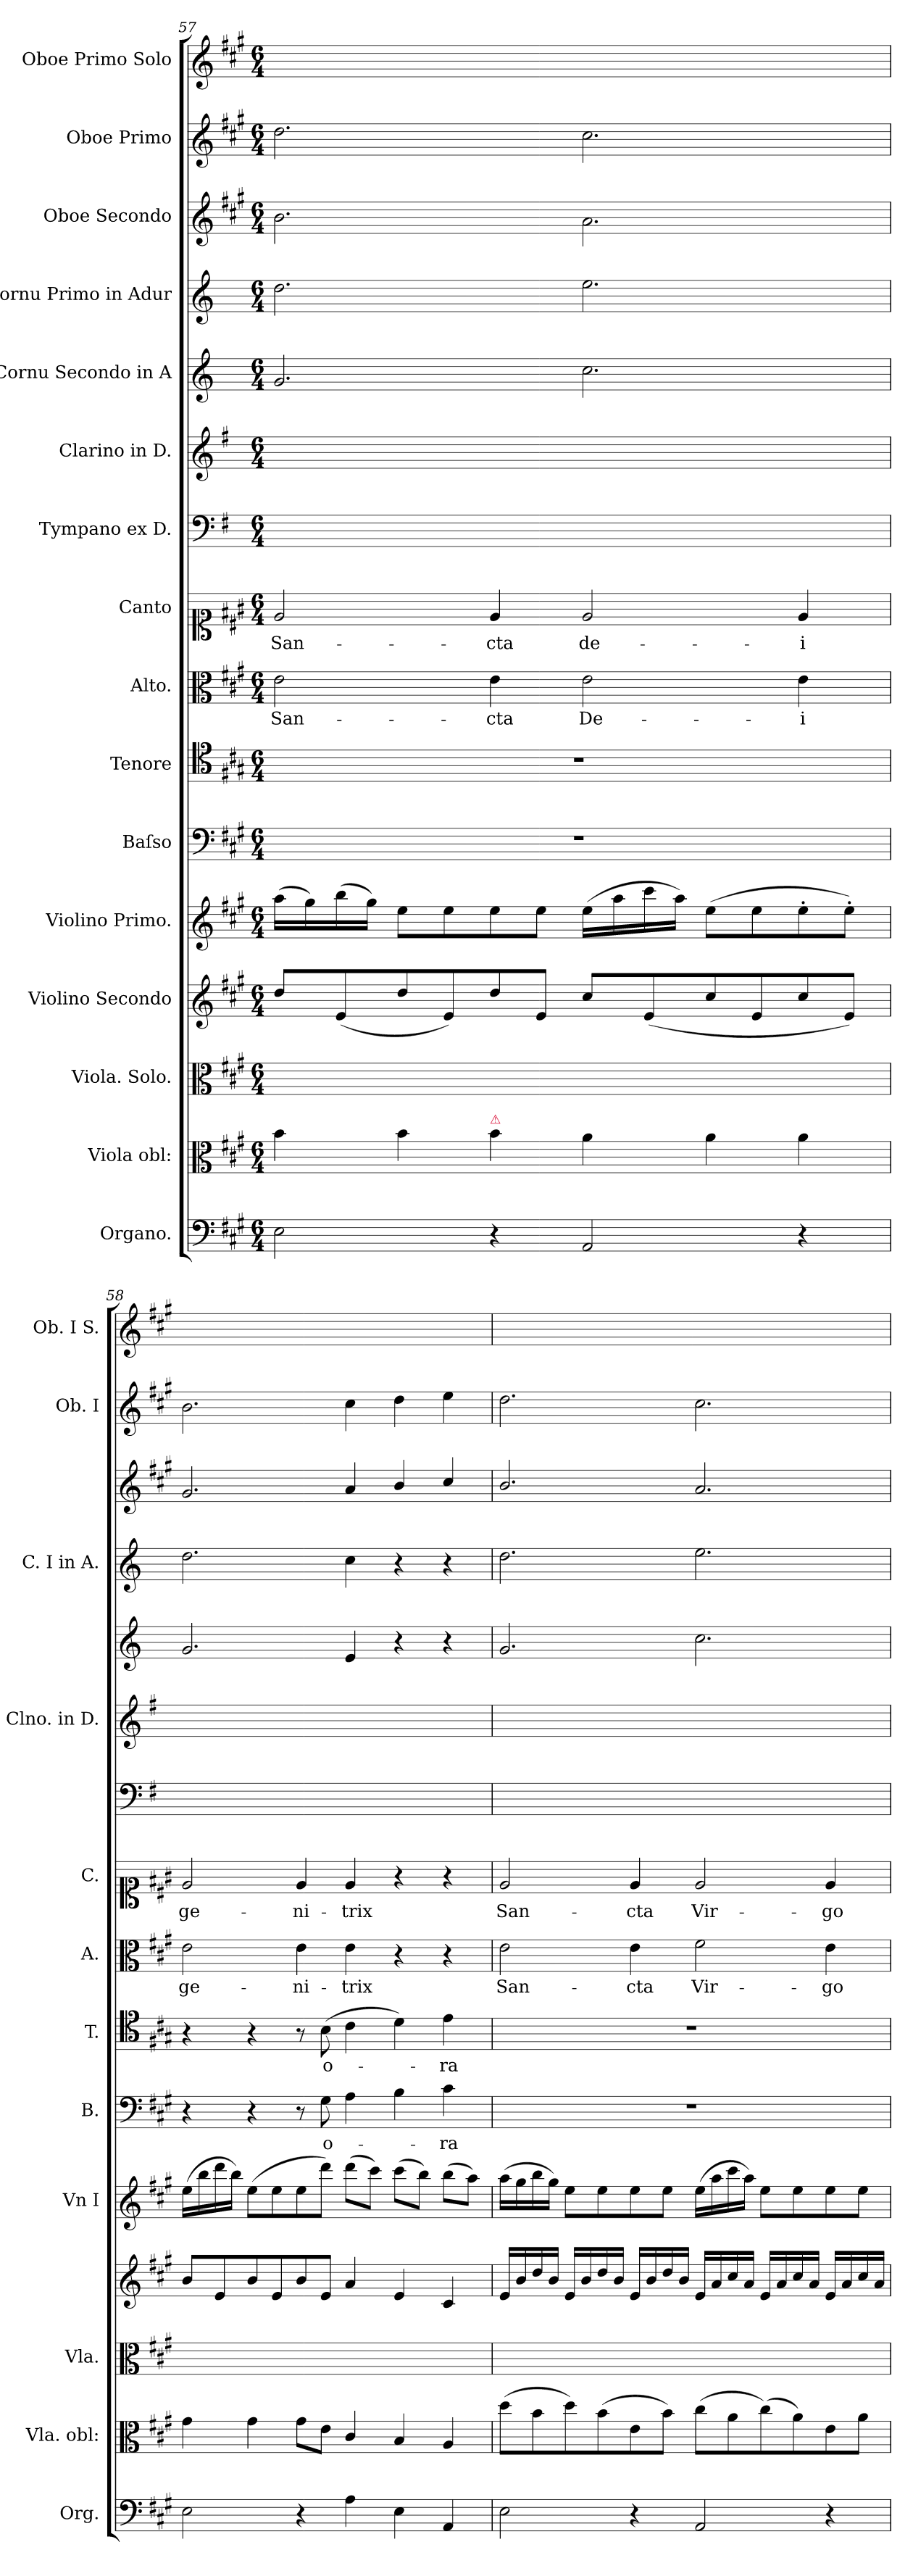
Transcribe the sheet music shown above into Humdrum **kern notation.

**kern	**kern	**kern	**kern	**kern	**kern	**text	**kern	**text	**kern	**text	**kern	**text	**kern	**kern	**kern	**kern	**kern	**kern	**kern
*part16	*part15	*part14	*part13	*part12	*part11	*part11	*part10	*part10	*part9	*part9	*part8	*part8	*part7	*part6	*part5	*part4	*part3	*part2	*part1
*staff16	*staff15	*staff14	*staff13	*staff12	*staff11	*staff11	*staff10	*staff10	*staff9	*staff9	*staff8	*staff8	*staff7	*staff6	*staff5	*staff4	*staff3	*staff2	*staff1
*I"Organo.	*I"Viola obl:	*I"Viola. Solo.	*I"Violino Secondo	*I"Violino Primo.	*I"Baſso	*	*I"Tenore	*	*I"Alto.	*	*I"Canto	*	*I"Tympano ex D.	*I"Clarino in D.	*I"Cornu Secondo in A	*I"Cornu Primo in Adur	*I"Oboe Secondo	*I"Oboe Primo	*I"Oboe Primo Solo
*I'Org.	*I'Vla. obl:	*I'Vla.	*	*I'Vn I	*I'B.	*	*I'T.	*	*I'A.	*	*I'C.	*	*	*I'Clno. in D.	*	*I'C. I in A.	*	*I'Ob. I	*I'Ob. I S.
*clefF4	*clefC3	*clefC3	*clefG2	*clefG2	*clefF4	*	*clefC4	*	*clefC3	*	*clefC1	*	*clefF4	*clefG2	*clefG2	*clefG2	*clefG2	*clefG2	*clefG2
*	*	*	*	*	*	*	*	*	*	*	*	*	*ITrd-1c-2	*ITrd-1c-2	*ITrd2c3	*ITrd2c3	*	*	*
*k[f#c#g#]	*k[f#c#g#]	*k[f#c#g#]	*k[f#c#g#]	*k[f#c#g#]	*k[f#c#g#]	*	*k[f#c#g#]	*	*k[f#c#g#]	*	*k[f#c#g#]	*	*k[f#c#g#]	*k[f#c#g#]	*k[f#c#g#]	*k[f#c#g#]	*k[f#c#g#]	*k[f#c#g#]	*k[f#c#g#]
*A:	*A:	*A:	*A:	*A:	*A:	*	*A:	*	*A:	*	*A:	*	*A:	*A:	*	*	*A:	*A:	*A:
*M6/4	*M6/4	*M6/4	*M6/4	*M6/4	*M6/4	*	*M6/4	*	*M6/4	*	*M6/4	*	*M6/4	*M6/4	*M6/4	*M6/4	*M6/4	*M6/4	*M6/4
=57	=57	=57	=57	=57	=57	=57	=57	=57	=57	=57	=57	=57	=57	=57	=57	=57	=57	=57	=57
2E\	4b\	1.ryy	8dd/L	(16aa\LL	1.r	.	1.r	.	2e\	San-	2e/	San-	1.ryy	1.ryy	2.e/	2.b\	2.b\	2.dd\	1.ryy
.	.	.	.	16gg#\)	.	.	.	.	.	.	.	.	.	.	.	.	.	.	.
.	.	.	(8e/	(16bb\	.	.	.	.	.	.	.	.	.	.	.	.	.	.	.
.	.	.	.	16gg#\JJ)	.	.	.	.	.	.	.	.	.	.	.	.	.	.	.
.	4b\	.	8dd/	8ee\L	.	.	.	.	.	.	.	.	.	.	.	.	.	.	.
.	.	.	8e/)	8ee\	.	.	.	.	.	.	.	.	.	.	.	.	.	.	.
!	!LO:TX:a:color=crimson:t=⚠	!	!	!	!	!	!	!	!	!	!	!	!	!	!	!	!	!	!
4r	4b\	.	8dd/	8ee\	.	.	.	.	4e\	-cta	4e/	-cta	.	.	.	.	.	.	.
.	.	.	8e/J	8ee\J	.	.	.	.	.	.	.	.	.	.	.	.	.	.	.
2AA/	4a\	.	8cc#/L	(16ee\LL	.	.	.	.	2e\	De-	2e/	de-	.	.	2.a\	2.cc#\	2.a\	2.cc#\	.
.	.	.	.	16aa\	.	.	.	.	.	.	.	.	.	.	.	.	.	.	.
.	.	.	(8e/	16ccc#\	.	.	.	.	.	.	.	.	.	.	.	.	.	.	.
.	.	.	.	16aa\JJ)	.	.	.	.	.	.	.	.	.	.	.	.	.	.	.
.	4a\	.	8cc#/	(8ee\L	.	.	.	.	.	.	.	.	.	.	.	.	.	.	.
.	.	.	8e/	8ee\	.	.	.	.	.	.	.	.	.	.	.	.	.	.	.
4r	4a\	.	8cc#/	8ee'\	.	.	.	.	4e\	-i	4e/	-i	.	.	.	.	.	.	.
.	.	.	8e/J)	8ee'\J)	.	.	.	.	.	.	.	.	.	.	.	.	.	.	.
=58	=58	=58	=58	=58	=58	=58	=58	=58	=58	=58	=58	=58	=58	=58	=58	=58	=58	=58	=58
2E\	4g#\	1.ryy	8b/L	(16ee\LL	4r	.	4r	.	2e\	ge-	2e/	ge-	1.ryy	1.ryy	2.e/	2.b\	2.g#/	2.b\	1.ryy
.	.	.	.	16bb\	.	.	.	.	.	.	.	.	.	.	.	.	.	.	.
.	.	.	8e/	16ddd\	.	.	.	.	.	.	.	.	.	.	.	.	.	.	.
.	.	.	.	16bb\JJ)	.	.	.	.	.	.	.	.	.	.	.	.	.	.	.
.	4g#\	.	8b/	(8ee\L	4r	.	4r	.	.	.	.	.	.	.	.	.	.	.	.
.	.	.	8e/	8ee\	.	.	.	.	.	.	.	.	.	.	.	.	.	.	.
4r	8g#\L	.	8b/	8ee\	8r	.	8r	.	4e\	-ni-	4e/	-ni-	.	.	.	.	.	.	.
!	!	!	!	!	!	!LO:LY:i	!	!LO:LY:i	!	!	!	!	!	!	!	!	!	!	!
.	8e\J	.	8e/J	8ddd\J)	8G#\	o-	(8B\	o-	.	.	.	.	.	.	.	.	.	.	.
4A\	4c#/	.	4a/	(8ddd\L	4A\	.	4c#\	.	4e\	-trix	4e/	-trix	.	.	4c#/	4a\	4a/	4cc#\	.
.	.	.	.	8ccc#\J)	.	.	.	.	.	.	.	.	.	.	.	.	.	.	.
4E\	4B/	.	4e/	(8ccc#\L	4B\	.	4d\)	.	4r	.	4r	.	.	.	4r	4r	4b/	4dd\	.
.	.	.	.	8bb\J)	.	.	.	.	.	.	.	.	.	.	.	.	.	.	.
!	!	!	!	!	!	!LO:LY:i	!	!LO:LY:i	!	!	!	!	!	!	!	!	!	!	!
4AA/	4A/	.	4c#/	(8bb\L	4c#\	-ra	4e\	-ra	4r	.	4r	.	.	.	4r	4r	4cc#/	4ee\	.
.	.	.	.	8aa\J)	.	.	.	.	.	.	.	.	.	.	.	.	.	.	.
=59	=59	=59	=59	=59	=59	=59	=59	=59	=59	=59	=59	=59	=59	=59	=59	=59	=59	=59	=59
2E\	(8dd\L	1.ryy	16e/LL	(16aa\LL	1.r	.	1.r	.	2e\	San-	2e/	San-	1.ryy	1.ryy	2.e/	2.b\	2.b/	2.dd\	1.ryy
.	.	.	16b/	16gg#\	.	.	.	.	.	.	.	.	.	.	.	.	.	.	.
.	8b\	.	16dd/	16bb\	.	.	.	.	.	.	.	.	.	.	.	.	.	.	.
.	.	.	16b/JJ	16gg#\JJ)	.	.	.	.	.	.	.	.	.	.	.	.	.	.	.
.	8dd\)	.	16e/LL	8ee\L	.	.	.	.	.	.	.	.	.	.	.	.	.	.	.
.	.	.	16b/	.	.	.	.	.	.	.	.	.	.	.	.	.	.	.	.
.	(8b\	.	16dd/	8ee\	.	.	.	.	.	.	.	.	.	.	.	.	.	.	.
.	.	.	16b/JJ	.	.	.	.	.	.	.	.	.	.	.	.	.	.	.	.
4r	8e\	.	16e/LL	8ee\	.	.	.	.	4e\	-cta	4e/	-cta	.	.	.	.	.	.	.
.	.	.	16b/	.	.	.	.	.	.	.	.	.	.	.	.	.	.	.	.
.	8b\J)	.	16dd/	8ee\J	.	.	.	.	.	.	.	.	.	.	.	.	.	.	.
.	.	.	16b/JJ	.	.	.	.	.	.	.	.	.	.	.	.	.	.	.	.
2AA/	(8cc#\L	.	16e/LL	(16ee\LL	.	.	.	.	2f#\	Vir-	2e/	Vir-	.	.	2.a\	2.cc#\	2.a/	2.cc#\	.
.	.	.	16a/	16aa\	.	.	.	.	.	.	.	.	.	.	.	.	.	.	.
.	8a\	.	16cc#/	16ccc#\	.	.	.	.	.	.	.	.	.	.	.	.	.	.	.
.	.	.	16a/JJ	16aa\JJ)	.	.	.	.	.	.	.	.	.	.	.	.	.	.	.
.	(8cc#\)	.	16e/LL	8ee\L	.	.	.	.	.	.	.	.	.	.	.	.	.	.	.
.	.	.	16a/	.	.	.	.	.	.	.	.	.	.	.	.	.	.	.	.
.	8a\)	.	16cc#/	8ee\	.	.	.	.	.	.	.	.	.	.	.	.	.	.	.
.	.	.	16a/JJ	.	.	.	.	.	.	.	.	.	.	.	.	.	.	.	.
4r	8e\	.	16e/LL	8ee\	.	.	.	.	4e\	-go	4e/	-go	.	.	.	.	.	.	.
.	.	.	16a/	.	.	.	.	.	.	.	.	.	.	.	.	.	.	.	.
.	8a\J	.	16cc#/	8ee\J	.	.	.	.	.	.	.	.	.	.	.	.	.	.	.
.	.	.	16a/JJ	.	.	.	.	.	.	.	.	.	.	.	.	.	.	.	.
=	=	=	=	=	=	=	=	=	=	=	=	=	=	=	=	=	=	=	=
*-	*-	*-	*-	*-	*-	*-	*-	*-	*-	*-	*-	*-	*-	*-	*-	*-	*-	*-	*-
